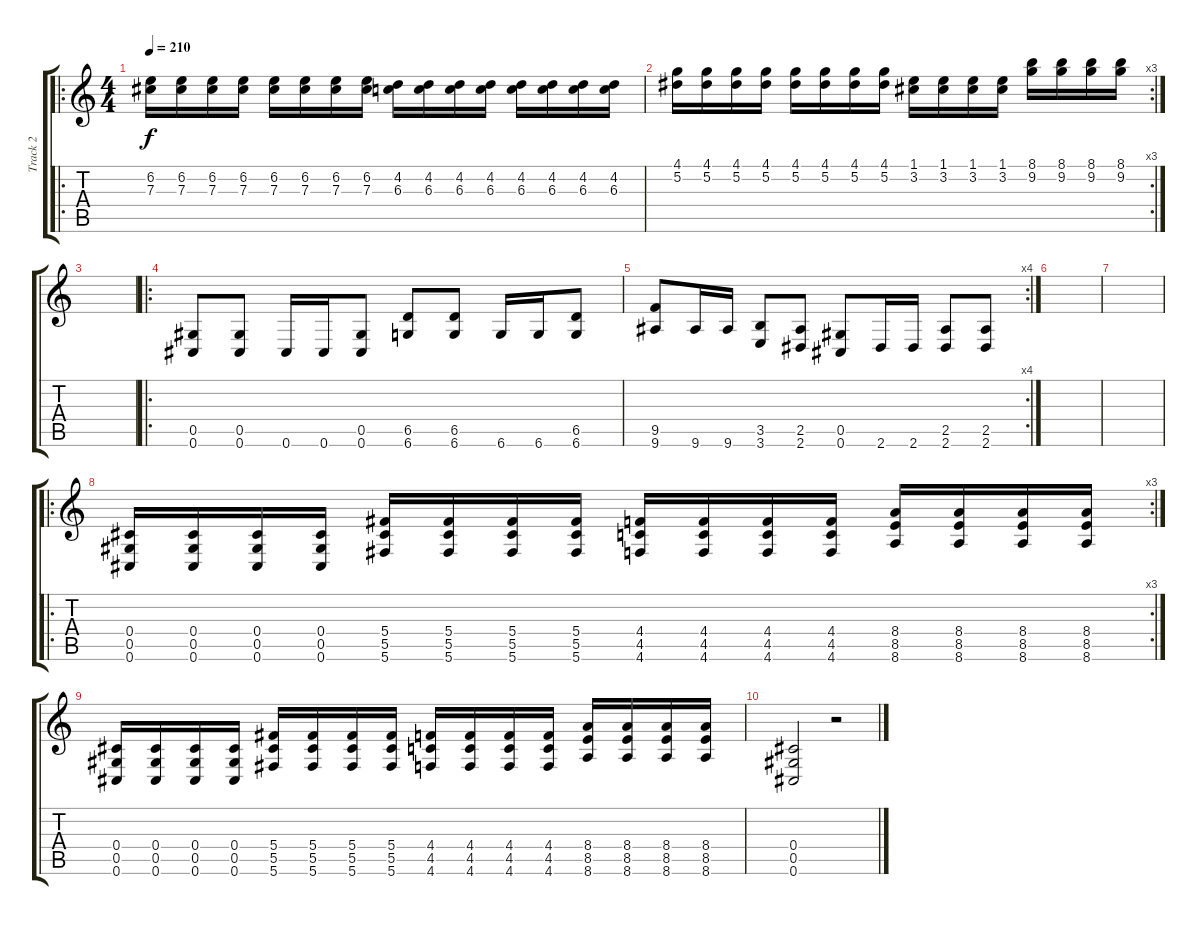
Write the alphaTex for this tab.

\track ("Track 2" "Track 2") {instrument distortionguitar}
\staff {score tabs}
\tuning (Eb4 Bb3 Gb3 Db3 Ab2 Db2) {hide}
\ro
\ts (4 4)
\tempo 210
\clef g2
\ks c
(6.2 7.3).16{dy f} (6.2 7.3).16 (6.2 7.3).16 (6.2 7.3).16 (6.2 7.3).16 (6.2 7.3).16 (6.2 7.3).16 (6.2 7.3).16 (4.2 6.3).16 (4.2 6.3).16 (4.2 6.3).16 (4.2 6.3).16 (4.2 6.3).16 (4.2 6.3).16 (4.2 6.3).16 (4.2 6.3).16 |
\rc 3
(4.1 5.2).16 (4.1 5.2).16 (4.1 5.2).16 (4.1 5.2).16 (4.1 5.2).16 (4.1 5.2).16 (4.1 5.2).16 (4.1 5.2).16 (1.1 3.2).16 (1.1 3.2).16 (1.1 3.2).16 (1.1 3.2).16 (8.1 9.2).16 (8.1 9.2).16 (8.1 9.2).16 (8.1 9.2).16 |
|
\ro
(0.5 0.6).8 (0.5 0.6).8 0.6.16 0.6.16 (0.5 0.6).8 (6.5 6.6).8 (6.5 6.6).8 6.6.16 6.6.16 (6.5 6.6).8 |
\rc 4
(9.5 9.6).8 9.6.16 9.6.16 (3.5 3.6).8 (2.5 2.6).8 (0.5 0.6).8 2.6.16 2.6.16 (2.5 2.6).8 (2.5 2.6).8 |
|
|
\ro
\rc 3
(0.4 0.5 0.6).16 (0.4 0.5 0.6).16 (0.4 0.5 0.6).16 (0.4 0.5 0.6).16 (5.4 5.5 5.6).16 (5.4 5.5 5.6).16 (5.4 5.5 5.6).16 (5.4 5.5 5.6).16 (4.4 4.5 4.6).16 (4.4 4.5 4.6).16 (4.4 4.5 4.6).16 (4.4 4.5 4.6).16 (8.4 8.5 8.6).16 (8.4 8.5 8.6).16 (8.4 8.5 8.6).16 (8.4 8.5 8.6).16 |
(0.4 0.5 0.6).16 (0.4 0.5 0.6).16 (0.4 0.5 0.6).16 (0.4 0.5 0.6).16 (5.4 5.5 5.6).16 (5.4 5.5 5.6).16 (5.4 5.5 5.6).16 (5.4 5.5 5.6).16 (4.4 4.5 4.6).16 (4.4 4.5 4.6).16 (4.4 4.5 4.6).16 (4.4 4.5 4.6).16 (8.4 8.5 8.6).16 (8.4 8.5 8.6).16 (8.4 8.5 8.6).16 (8.4 8.5 8.6).16 |
(0.4 0.5 0.6).2 r.2
